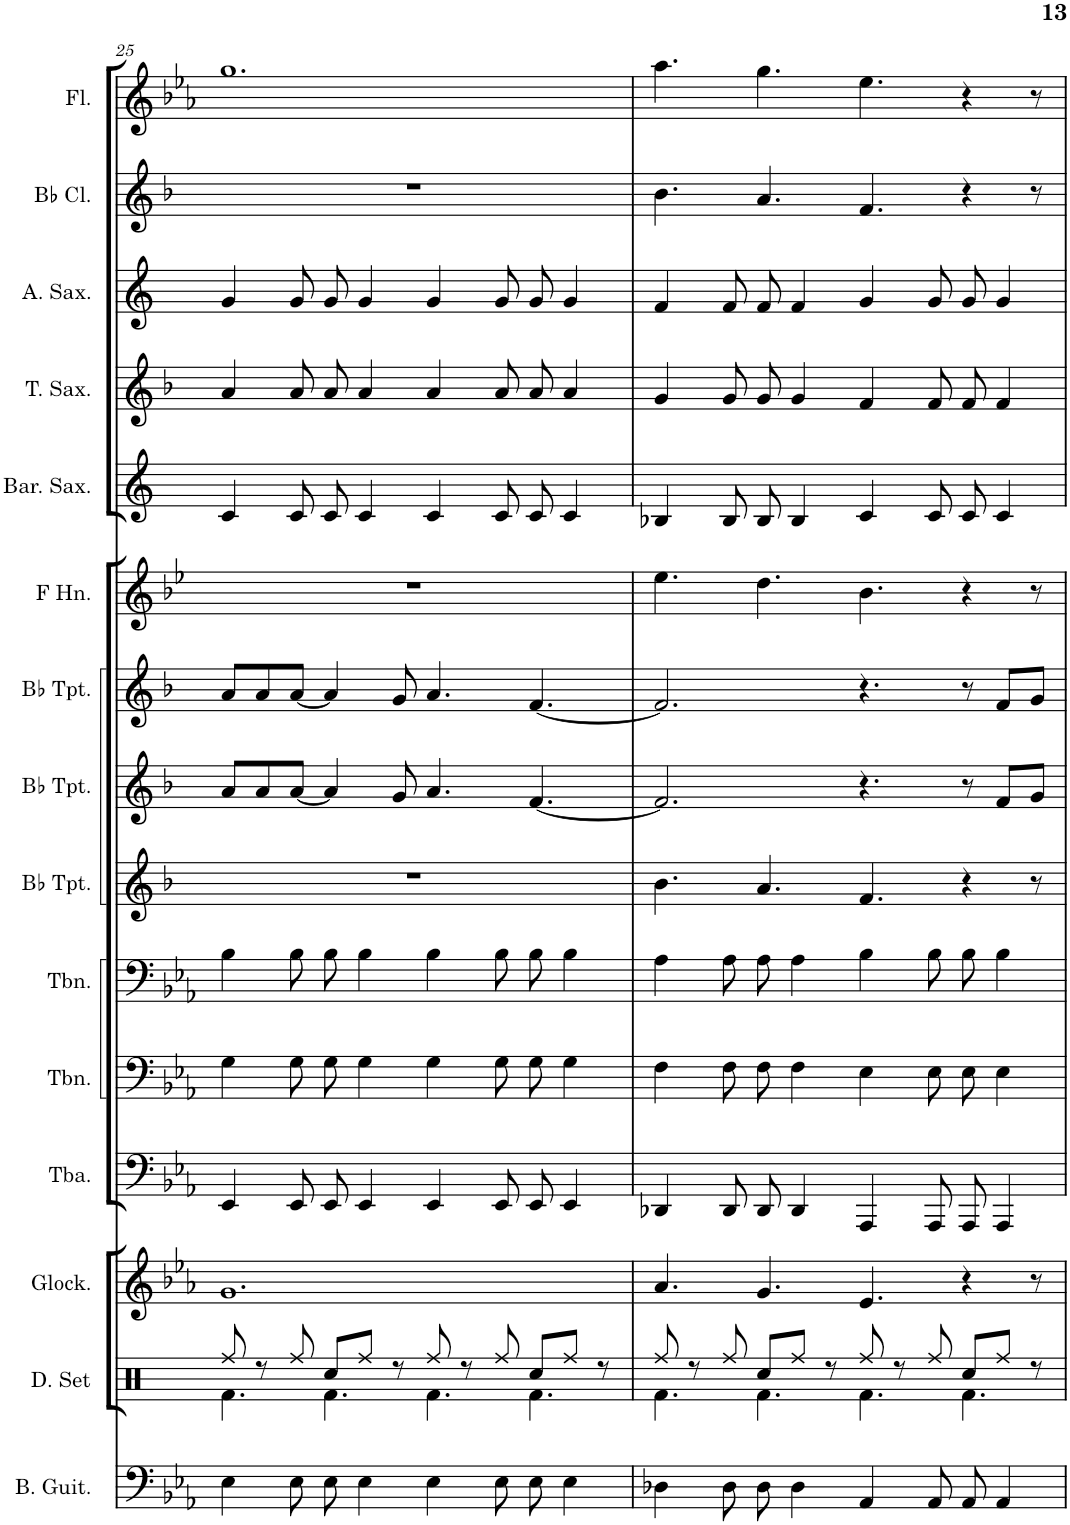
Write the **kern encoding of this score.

**kern	**kern	**kern	**kern	**kern	**kern	**kern	**kern	**kern	**kern	**kern	**kern	**kern	**kern	**kern
*part15	*part14	*part13	*part12	*part11	*part10	*part9	*part8	*part7	*part6	*part5	*part4	*part3	*part2	*part1
*staff15	*staff14	*staff13	*staff12	*staff11	*staff10	*staff9	*staff8	*staff7	*staff6	*staff5	*staff4	*staff3	*staff2	*staff1
*I"Bass Guitar	*I"Drumset	*I"Glockenspiel	*I"Tuba	*I"Trombone	*I"Trombone	*I"Bb Trumpet	*I"Bb Trumpet	*I"Bb Trumpet	*I"Horn in F	*I"Baritone Saxophone	*I"Tenor Saxophone	*I"Alto Saxophone	*I"Bb Clarinet	*I"Flute
*I'B. Guit.	*I'D. Set	*I'Glock.	*I'Tba.	*I'Tbn.	*I'Tbn.	*I'Bb Tpt.	*I'Bb Tpt.	*I'Bb Tpt.	*	*I'Bar. Sax.	*I'T. Sax.	*I'A. Sax.	*I'Bb Cl.	*I'Fl.
!!LO:PB:g=z
*clefF4	*clefX	*clefG2	*clefF4	*clefF4	*clefF4	*clefG2	*clefG2	*clefG2	*clefG2	*clefG2	*clefG2	*clefG2	*clefG2	*clefG2
*Trd7c12	*	*Trd-14c-24	*	*	*	*Trd1c2	*Trd1c2	*Trd1c2	*Trd4c7	*Trd12c21	*Trd8c14	*Trd5c9	*Trd1c2	*
*k[b-e-a-]	*k[]	*k[b-e-a-]	*k[b-e-a-]	*k[b-e-a-]	*k[b-e-a-]	*k[b-]	*k[b-]	*k[b-]	*k[b-e-]	*k[]	*k[b-]	*k[]	*k[b-]	*k[b-e-a-]
*M12/8	*M12/8	*M12/8	*M12/8	*M12/8	*M12/8	*M12/8	*M12/8	*M12/8	*M12/8	*M12/8	*M12/8	*M12/8	*M12/8	*M12/8
=25	=25	=25	=25	=25	=25	=25	=25	=25	=25	=25	=25	=25	=25	=25
*	*^	*	*	*	*	*	*	*	*	*	*	*	*	*
4E-\	8Rff/	4.Rf\	1.g	4EE-/	4G\	4B-\	1.r	8a/L	8a/L	1.r	4c/	4a/	4g/	1.r	1.gg
.	8r	.	.	.	.	.	.	8a/	8a/	.	.	.	.	.	.
8E-\	8Rff/	.	.	8EE-/	8G\	8B-\	.	[8a/J	[8a/J	.	8c/	8a/	8g/	.	.
8E-\	8Rcc/L	4.Rf\	.	8EE-/	8G\	8B-\	.	4a/]	4a/]	.	8c/	8a/	8g/	.	.
4E-\	8Rff/J	.	.	4EE-/	4G\	4B-\	.	.	.	.	4c/	4a/	4g/	.	.
.	8r	.	.	.	.	.	.	8g/	8g/	.	.	.	.	.	.
4E-\	8Rff/	4.Rf\	.	4EE-/	4G\	4B-\	.	4.a/	4.a/	.	4c/	4a/	4g/	.	.
.	8r	.	.	.	.	.	.	.	.	.	.	.	.	.	.
8E-\	8Rff/	.	.	8EE-/	8G\	8B-\	.	.	.	.	8c/	8a/	8g/	.	.
8E-\	8Rcc/L	4.Rf\	.	8EE-/	8G\	8B-\	.	[4.f/	[4.f/	.	8c/	8a/	8g/	.	.
4E-\	8Rff/J	.	.	4EE-/	4G\	4B-\	.	.	.	.	4c/	4a/	4g/	.	.
.	8r	.	.	.	.	.	.	.	.	.	.	.	.	.	.
=26	=26	=26	=26	=26	=26	=26	=26	=26	=26	=26	=26	=26	=26	=26	=26
4D-X\	8Rff/	4.Rf\	4.a-/	4DD-X/	4F\	4A-\	4.b-\	2.f/]	2.f/]	4.ee-\	4B-X/	4g/	4f/	4.b-\	4.aa-\
.	8r	.	.	.	.	.	.	.	.	.	.	.	.	.	.
8D-\	8Rff/	.	.	8DD-/	8F\	8A-\	.	.	.	.	8B-/	8g/	8f/	.	.
8D-\	8Rcc/L	4.Rf\	4.g/	8DD-/	8F\	8A-\	4.a/	.	.	4.dd\	8B-/	8g/	8f/	4.a/	4.gg\
4D-\	8Rff/J	.	.	4DD-/	4F\	4A-\	.	.	.	.	4B-/	4g/	4f/	.	.
.	8r	.	.	.	.	.	.	.	.	.	.	.	.	.	.
4AA-/	8Rff/	4.Rf\	4.e-/	4AAA-/	4E-\	4B-\	4.f/	4.r	4.r	4.b-\	4c/	4f/	4g/	4.f/	4.ee-\
.	8r	.	.	.	.	.	.	.	.	.	.	.	.	.	.
8AA-/	8Rff/	.	.	8AAA-/	8E-\	8B-\	.	.	.	.	8c/	8f/	8g/	.	.
8AA-/	8Rcc/L	4.Rf\	4r	8AAA-/	8E-\	8B-\	4r	8r	8r	4r	8c/	8f/	8g/	4r	4r
4AA-/	8Rff/J	.	.	4AAA-/	4E-\	4B-\	.	8f/L	8f/L	.	4c/	4f/	4g/	.	.
.	8r	.	8r	.	.	.	8r	8g/J	8g/J	8r	.	.	.	8r	8r
*	*v	*v	*	*	*	*	*	*	*	*	*	*	*	*	*
=	=	=	=	=	=	=	=	=	=	=	=	=	=	=
*-	*-	*-	*-	*-	*-	*-	*-	*-	*-	*-	*-	*-	*-	*-
